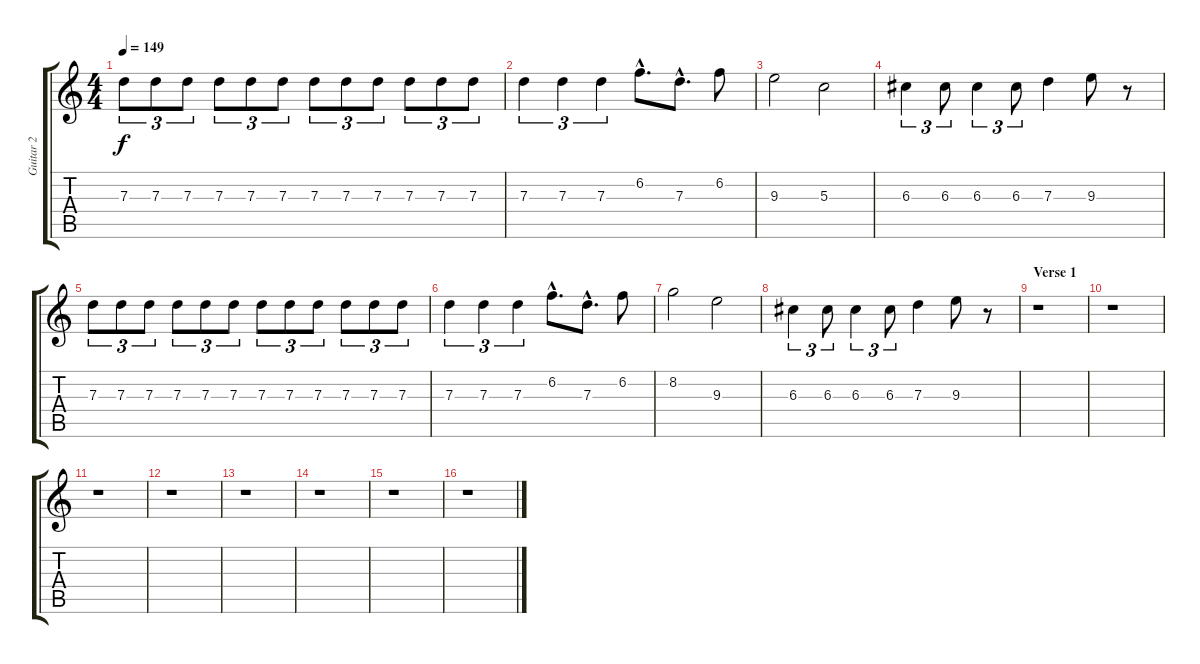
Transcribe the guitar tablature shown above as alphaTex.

\track ("Guitar 2" "Guitar 2") {instrument distortionguitar}
\staff {score tabs}
\tuning (E4 B3 G3 D3 A2 E2) {hide}
\ts (4 4)
\tempo 149
\clef g2
\ks c
7.3.8{tu (3 2) dy f instrument distortionguitar} 7.3.8{tu (3 2)} 7.3.8{tu (3 2)} 7.3.8{tu (3 2)} 7.3.8{tu (3 2)} 7.3.8{tu (3 2)} 7.3.8{tu (3 2)} 7.3.8{tu (3 2)} 7.3.8{tu (3 2)} 7.3.8{tu (3 2)} 7.3.8{tu (3 2)} 7.3.8{tu (3 2)} |
7.3.4{tu (3 2)} 7.3.4{tu (3 2)} 7.3.4{tu (3 2)} 6.2{hac}.8{d} 7.3{hac}.8{d} 6.2.8 |
9.3.2 5.3.2 |
6.3.4{tu (3 2)} 6.3.8{tu (3 2)} 6.3.4{tu (3 2)} 6.3.8{tu (3 2)} 7.3.4 9.3.8 r.8 |
7.3.8{tu (3 2)} 7.3.8{tu (3 2)} 7.3.8{tu (3 2)} 7.3.8{tu (3 2)} 7.3.8{tu (3 2)} 7.3.8{tu (3 2)} 7.3.8{tu (3 2)} 7.3.8{tu (3 2)} 7.3.8{tu (3 2)} 7.3.8{tu (3 2)} 7.3.8{tu (3 2)} 7.3.8{tu (3 2)} |
7.3.4{tu (3 2)} 7.3.4{tu (3 2)} 7.3.4{tu (3 2)} 6.2{hac}.8{d} 7.3{hac}.8{d} 6.2.8 |
8.2.2 9.3.2 |
6.3.4{tu (3 2)} 6.3.8{tu (3 2)} 6.3.4{tu (3 2)} 6.3.8{tu (3 2)} 7.3.4 9.3.8 r.8 |
\section ("" "Verse 1")
r.1 |
r.1 |
r.1 |
r.1 |
r.1 |
r.1 |
r.1 |
r.1
